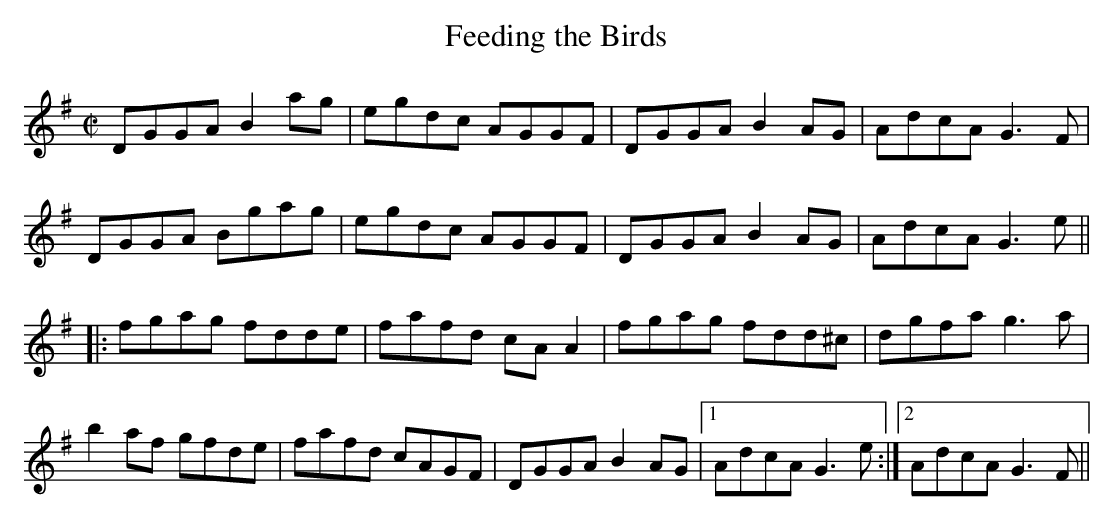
X:1
T:Feeding the Birds
M:C|
K:G
DGGA B2ag|egdc AGGF|DGGA B2AG|AdcA G3F|
DGGA Bgag|egdc AGGF|DGGA B2AG|AdcA G3e||
|:fgag fdde|fafd cAA2|fgag fdd^c|dgfa g3a|
b2af gfde|fafd cAGF|DGGA B2AG|1 AdcA G3e:|2 AdcA G3F||
